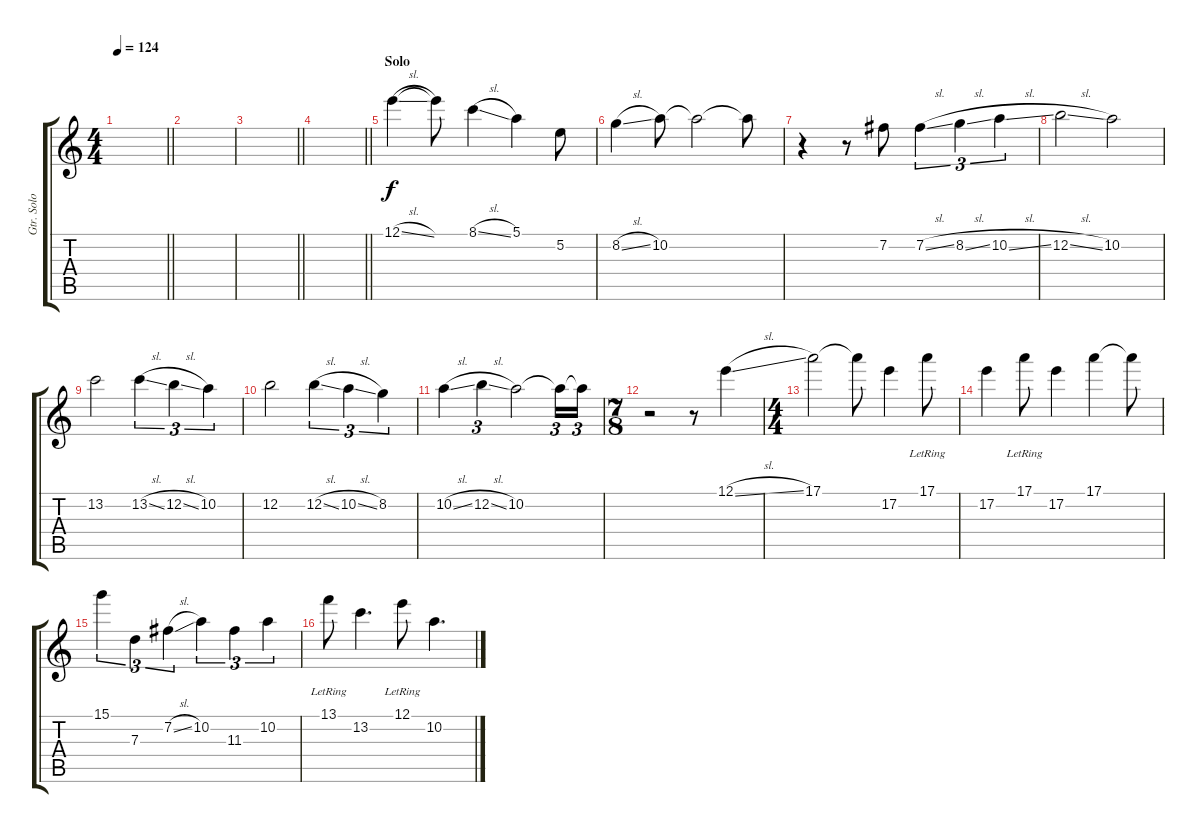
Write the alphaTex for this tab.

\track ("Gtr. Solo (slide)" "Gtr. Solo ") {instrument distortionguitar}
\staff {score tabs}
\tuning (E4 B3 G3 D3 A2 E2) {hide}
\ts (4 4)
\tempo 124
\clef g2
\barLineRight lightlight
\ks c
|
|
\barLineRight lightlight
|
\barLineRight lightlight
|
\section ("" "Solo")
12.1{sl}.4 12.1{t}.8 8.1{sl}.4 5.1.4 5.2.8 |
8.2{sl}.4 10.2.8 10.2{t}.2 10.2{t}.8 |
r.4 r.8 7.2.8 7.2{sl}.4{tu (3 2)} 8.2{sl}.4{tu (3 2)} 10.2{sl}.4{tu (3 2)} |
12.2{sl}.2 10.2.2 |
13.2.2 13.2{sl}.4{tu (3 2)} 12.2{sl}.4{tu (3 2)} 10.2.4{tu (3 2)} |
12.2.2 12.2{sl}.4{tu (3 2)} 10.2{sl}.4{tu (3 2)} 8.2.4{tu (3 2)} |
10.2{sl}.4 12.2{sl}.4{tu (3 2)} 10.2.2 10.2{t}.16{tu (3 2)} 10.2{t}.16{tu (3 2)} |
\ts (7 8)
r.2 r.8 12.1{sl}.4 |
\ts (4 4)
17.1.2 17.1{t}.8 17.2.4 17.1{lr}.8 |
17.2.4 17.1{lr}.8 17.2.4 17.1.4 17.1{t}.8 |
15.1.4{tu (3 2)} 7.3.4{tu (3 2)} 7.2{sl}.4{tu (3 2)} 10.2.4{tu (3 2)} 11.3.4{tu (3 2)} 10.2.4{tu (3 2)} |
13.1{lr}.8 13.2.4{d} 12.1{lr}.8 10.2.4{d}
